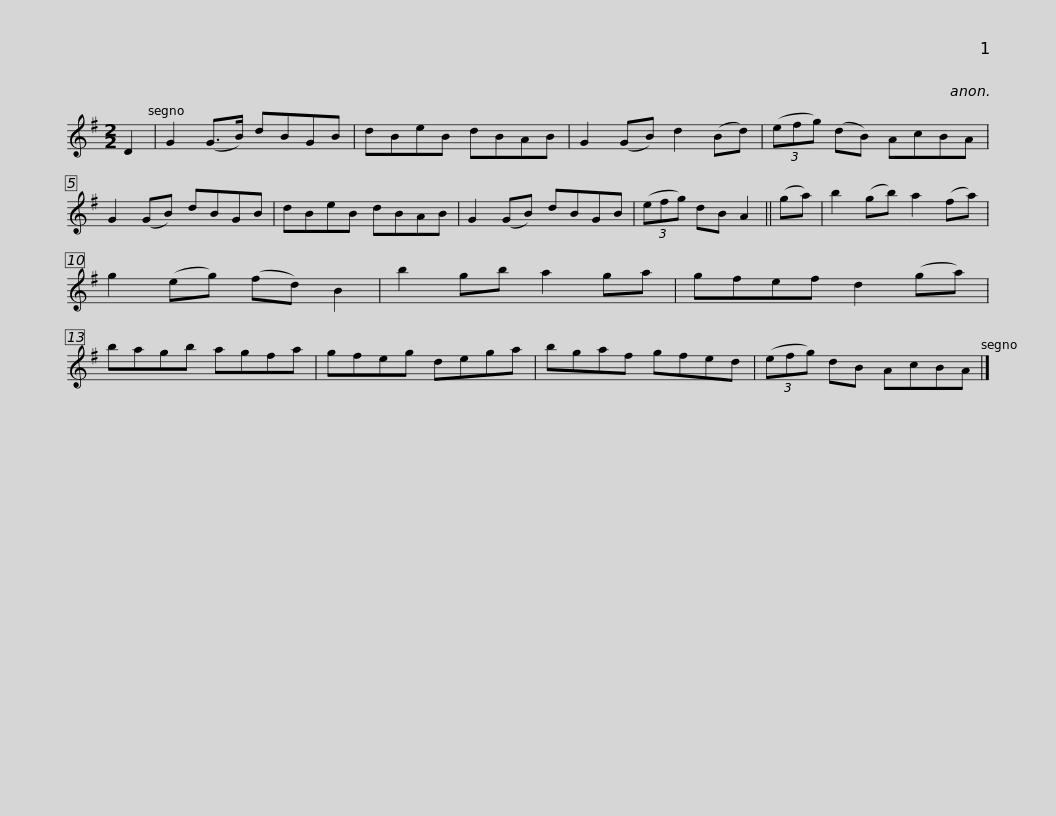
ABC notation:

X:1
L:1/8
M:2/2
I:linebreak $
K:G
V:1 treble
V:1
 D2 | G2 (G>B) dBGB | dBeB dBAB | G2 (GB) d2 (Bd) | (3(efg) (dB) AcBA | %5
 G2 (GB) dBGB |$ dBeB dBAB | G2 (GB) dBGB | (3(efg) dB A2 || (ga) | %10
 b2 (gb) a2 (fa) | g2 (eg) (fd) B2 | b2 gb a2 ga |$ gfef d2 (ga) | bagb agfa | %15
 gfeg dega | bgaf gfed | (3(efg) dB AcBA |] %18
